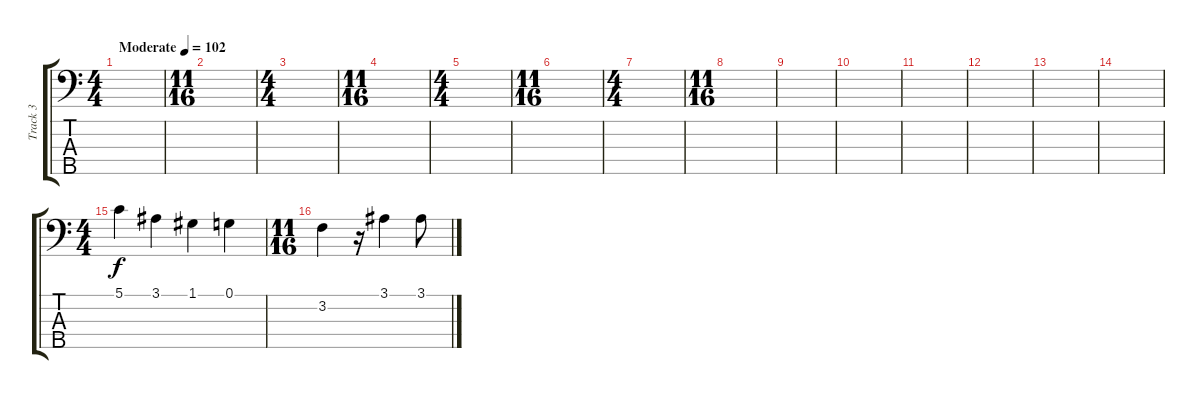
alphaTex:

\track ("Track 3" "Track 3") {instrument electricbassfinger}
\staff {score tabs}
\tuning (G2 D2 A1 E1 B0) {hide}
\ts (4 4)
\tempo (102 "Moderate")
\clef f4
\ks c
|
\ts (11 16)
|
\ts (4 4)
|
\ts (11 16)
|
\ts (4 4)
|
\ts (11 16)
|
\ts (4 4)
|
\ts (11 16)
|
|
|
|
|
|
|
\ts (4 4)
5.1.4 3.1.4 1.1.4 0.1.4 |
\ts (11 16)
3.2.4 r.16 3.1.4 3.1.8
